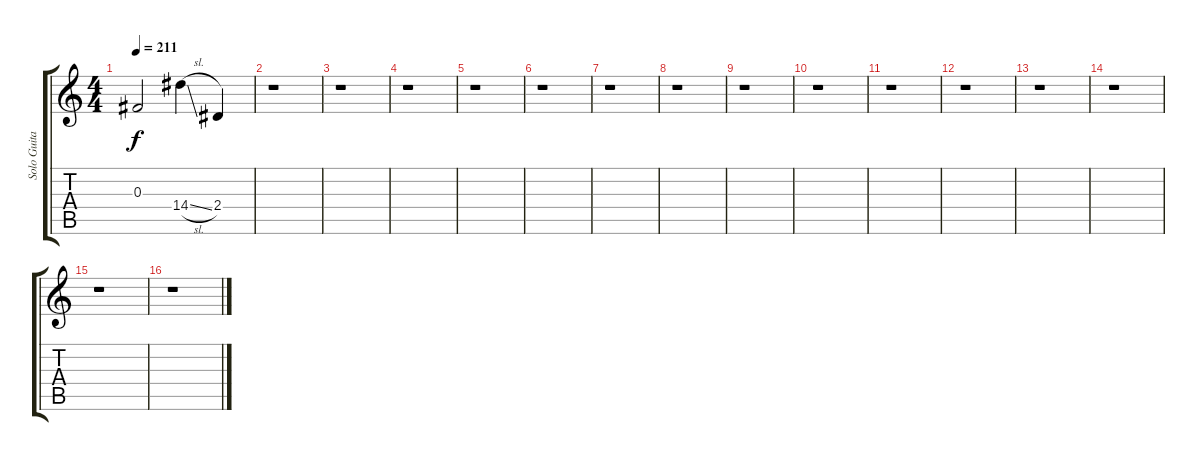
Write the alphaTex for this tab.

\track ("Solo Guitar 2" "Solo Guita") {instrument distortionguitar}
\staff {score tabs}
\tuning (Eb4 Bb3 Gb3 Db3 Ab2 Eb2) {hide}
\ts (4 4)
\tempo 211
\clef g2
\ks c
0.3.2{dy f} 14.4{sl}.4 2.4.4 |
r.1 |
r.1 |
r.1 |
r.1 |
r.1 |
r.1 |
r.1 |
r.1 |
r.1 |
r.1 |
r.1 |
r.1 |
r.1 |
r.1 |
r.1
